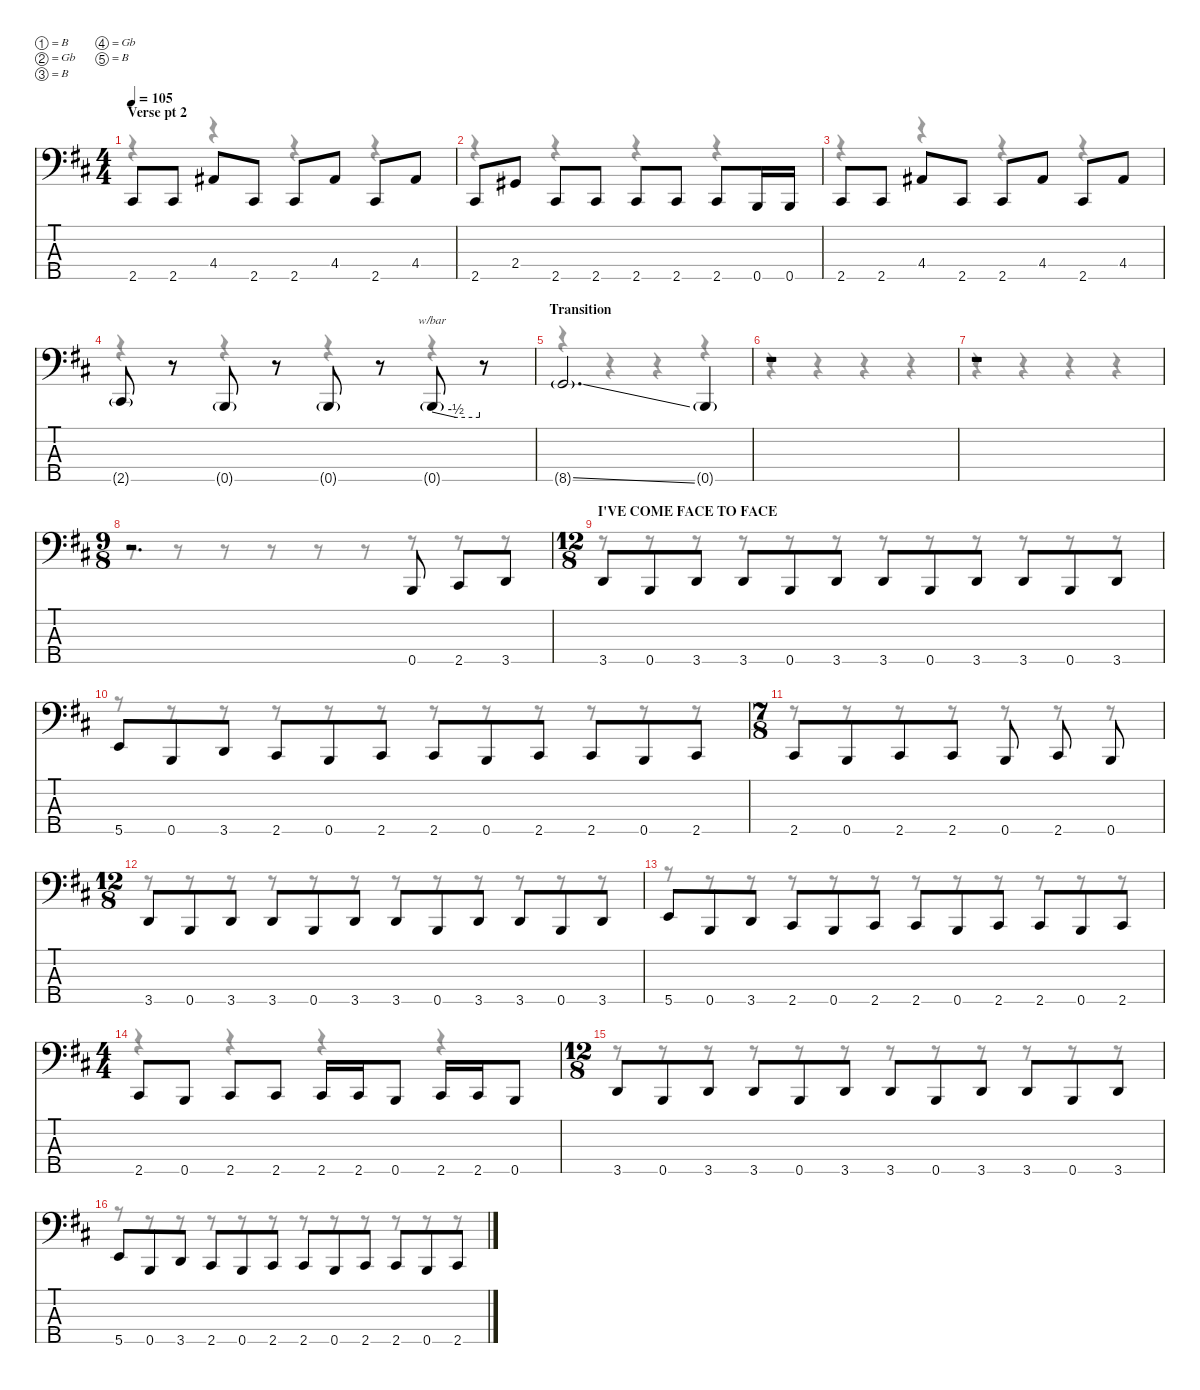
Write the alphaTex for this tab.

\defaultSystemsLayout 4
\hideDynamics
\bracketExtendMode nobrackets
\singleTrackTrackNamePolicy hidden
\multiTrackTrackNamePolicy hidden
\firstSystemTrackNameMode fullname
\firstSystemTrackNameOrientation horizontal
\otherSystemsTrackNameOrientation horizontal
\track ("Bass" "el.bs.") {instrument electricbassfinger}
\staff {score tabs}
\tuning (B2 Gb2 B1 Gb1 B0)
\voice
\ts (4 4)
\section ("" "Verse pt 2")
\tempo 105
\clef f4
\ks bminor
2.5{acc #}.8{dy mp beam Up} 2.5{acc #}.8{beam Up} 4.4{acc #}.8{beam Up} 2.5{acc #}.8{beam Up} 2.5{acc #}.8{beam Up} 4.4{acc #}.8{beam Up} 2.5{acc #}.8{beam Up} 4.4{acc #}.8{beam Up} |
2.5{acc #}.8{beam Up} 2.4{acc #}.8{beam Up} 2.5{acc #}.8{beam Up} 2.5{acc #}.8{beam Up} 2.5{acc #}.8{beam Up} 2.5{acc #}.8{beam Up} 2.5{acc #}.8{beam Up} 0.5{acc forcenatural}.16{beam Up} 0.5{acc forcenatural}.16{beam Up} |
2.5{acc #}.8{beam Up} 2.5{acc #}.8{beam Up} 4.4{acc #}.8{beam Up} 2.5{acc #}.8{beam Up} 2.5{acc #}.8{beam Up} 4.4{acc #}.8{beam Up} 2.5{acc #}.8{beam Up} 4.4{acc #}.8{beam Up} |
2.5{g acc #}.8{dy mf beam Up} r.8{beam Up} 0.5{g acc forcenatural}.8{beam Up} r.8{beam Up} 0.5{g acc forcenatural}.8{beam Up} r.8{beam Up} 0.5{g acc forcenatural}.8{tbe (custom default 0 0 30 -2 30 -2 60 -2 0 0 60 0) beam Up} r.8{beam Up} |
\section ("" "Transition")
8.5{ss g acc forcenatural}.2{d dy mp beam Up} 0.5{g acc forcenatural}.4{dy pp beam Up} |
r.1{beam Up} |
r.1{beam Up} |
\ts (9 8)
\beaming (8 3 2 2 2)
r.2{d beam Up} 0.5{acc forcenatural}.8{dy f beam Up} 2.5{acc #}.8{beam Up} 3.5{acc forcenatural}.8{beam Up} |
\ts (12 8)
\beaming (8 3 3 3 3)
\section ("" "I'VE COME FACE TO FACE")
3.5{acc forcenatural}.8{beam Up} 0.5{acc forcenatural}.8{beam Up} 3.5{acc forcenatural}.8{beam Up} 3.5{acc forcenatural}.8{beam Up} 0.5{acc forcenatural}.8{beam Up} 3.5{acc forcenatural}.8{beam Up} 3.5{acc forcenatural}.8{beam Up} 0.5{acc forcenatural}.8{beam Up} 3.5{acc forcenatural}.8{beam Up} 3.5{acc forcenatural}.8{beam Up} 0.5{acc forcenatural}.8{beam Up} 3.5{acc forcenatural}.8{beam Up} |
5.5{acc forcenatural}.8{beam Up} 0.5{acc forcenatural}.8{beam Up} 3.5{acc forcenatural}.8{beam Up} 2.5{acc #}.8{beam Up} 0.5{acc forcenatural}.8{beam Up} 2.5{acc #}.8{beam Up} 2.5{acc #}.8{beam Up} 0.5{acc forcenatural}.8{beam Up} 2.5{acc #}.8{beam Up} 2.5{acc #}.8{beam Up} 0.5{acc forcenatural}.8{beam Up} 2.5{acc #}.8{beam Up} |
\ts (7 8)
\beaming (8 4 1 1 1)
2.5{acc #}.8{beam Up} 0.5{acc forcenatural}.8{beam Up} 2.5{acc #}.8{beam Up} 2.5{acc #}.8{beam Up} 0.5{acc forcenatural}.8{beam Up} 2.5{acc #}.8{beam Up} 0.5{acc forcenatural}.8{beam Up} |
\ts (12 8)
\beaming (8 3 3 3 3)
3.5{acc forcenatural}.8{beam Up} 0.5{acc forcenatural}.8{beam Up} 3.5{acc forcenatural}.8{beam Up} 3.5{acc forcenatural}.8{beam Up} 0.5{acc forcenatural}.8{beam Up} 3.5{acc forcenatural}.8{beam Up} 3.5{acc forcenatural}.8{beam Up} 0.5{acc forcenatural}.8{beam Up} 3.5{acc forcenatural}.8{beam Up} 3.5{acc forcenatural}.8{beam Up} 0.5{acc forcenatural}.8{beam Up} 3.5{acc forcenatural}.8{beam Up} |
5.5{acc forcenatural}.8{beam Up} 0.5{acc forcenatural}.8{beam Up} 3.5{acc forcenatural}.8{beam Up} 2.5{acc #}.8{beam Up} 0.5{acc forcenatural}.8{beam Up} 2.5{acc #}.8{beam Up} 2.5{acc #}.8{beam Up} 0.5{acc forcenatural}.8{beam Up} 2.5{acc #}.8{beam Up} 2.5{acc #}.8{beam Up} 0.5{acc forcenatural}.8{beam Up} 2.5{acc #}.8{beam Up} |
\ts (4 4)
\beaming (8 2 2 2 2)
2.5{acc #}.8{beam Up} 0.5{acc forcenatural}.8{beam Up} 2.5{acc #}.8{beam Up} 2.5{acc #}.8{beam Up} 2.5{acc #}.16{beam Up} 2.5{acc #}.16{beam Up} 0.5{acc forcenatural}.8{beam Up} 2.5{acc #}.16{beam Up} 2.5{acc #}.16{beam Up} 0.5{acc forcenatural}.8{beam Up} |
\ts (12 8)
\beaming (8 3 3 3 3)
3.5{acc forcenatural}.8{beam Up} 0.5{acc forcenatural}.8{beam Up} 3.5{acc forcenatural}.8{beam Up} 3.5{acc forcenatural}.8{beam Up} 0.5{acc forcenatural}.8{beam Up} 3.5{acc forcenatural}.8{beam Up} 3.5{acc forcenatural}.8{beam Up} 0.5{acc forcenatural}.8{beam Up} 3.5{acc forcenatural}.8{beam Up} 3.5{acc forcenatural}.8{beam Up} 0.5{acc forcenatural}.8{beam Up} 3.5{acc forcenatural}.8{beam Up} |
5.5{acc forcenatural}.8{beam Up} 0.5{acc forcenatural}.8{beam Up} 3.5{acc forcenatural}.8{beam Up} 2.5{acc #}.8{beam Up} 0.5{acc forcenatural}.8{beam Up} 2.5{acc #}.8{beam Up} 2.5{acc #}.8{beam Up} 0.5{acc forcenatural}.8{beam Up} 2.5{acc #}.8{beam Up} 2.5{acc #}.8{beam Up} 0.5{acc forcenatural}.8{beam Up} 2.5{acc #}.8{beam Up}
\voice
\clef f4
\ottava regular
\simile none
\ks bminor
r.4{dy mf beam Down} r.4{beam Down} r.4{beam Down} r.4{beam Down} |
r.4{beam Down} r.4{beam Down} r.4{beam Down} r.4{beam Down} |
r.4{beam Down} r.4{beam Down} r.4{beam Down} r.4{beam Down} |
r.4{beam Down} r.4{beam Down} r.4{beam Down} r.4{beam Down} |
r.4{beam Down} r.4{beam Down} r.4{beam Down} r.4{beam Down} |
r.4{beam Down} r.4{beam Down} r.4{beam Down} r.4{beam Down} |
r.4{beam Down} r.4{beam Down} r.4{beam Down} r.4{beam Down} |
r.8{beam Down} r.8{beam Down} r.8{beam Down} r.8{beam Down} r.8{beam Down} r.8{beam Down} r.8{beam Down} r.8{beam Down} r.8{beam Down} |
r.8{beam Down} r.8{beam Down} r.8{beam Down} r.8{beam Down} r.8{beam Down} r.8{beam Down} r.8{beam Down} r.8{beam Down} r.8{beam Down} r.8{beam Down} r.8{beam Down} r.8{beam Down} |
r.8{beam Down} r.8{beam Down} r.8{beam Down} r.8{beam Down} r.8{beam Down} r.8{beam Down} r.8{beam Down} r.8{beam Down} r.8{beam Down} r.8{beam Down} r.8{beam Down} r.8{beam Down} |
r.8{beam Down} r.8{beam Down} r.8{beam Down} r.8{beam Down} r.8{beam Down} r.8{beam Down} r.8{beam Down} |
r.8{beam Down} r.8{beam Down} r.8{beam Down} r.8{beam Down} r.8{beam Down} r.8{beam Down} r.8{beam Down} r.8{beam Down} r.8{beam Down} r.8{beam Down} r.8{beam Down} r.8{beam Down} |
r.8{beam Down} r.8{beam Down} r.8{beam Down} r.8{beam Down} r.8{beam Down} r.8{beam Down} r.8{beam Down} r.8{beam Down} r.8{beam Down} r.8{beam Down} r.8{beam Down} r.8{beam Down} |
r.4{beam Down} r.4{beam Down} r.4{beam Down} r.4{beam Down} |
r.8{beam Down} r.8{beam Down} r.8{beam Down} r.8{beam Down} r.8{beam Down} r.8{beam Down} r.8{beam Down} r.8{beam Down} r.8{beam Down} r.8{beam Down} r.8{beam Down} r.8{beam Down} |
r.8{beam Down} r.8{beam Down} r.8{beam Down} r.8{beam Down} r.8{beam Down} r.8{beam Down} r.8{beam Down} r.8{beam Down} r.8{beam Down} r.8{beam Down} r.8{beam Down} r.8{beam Down}
